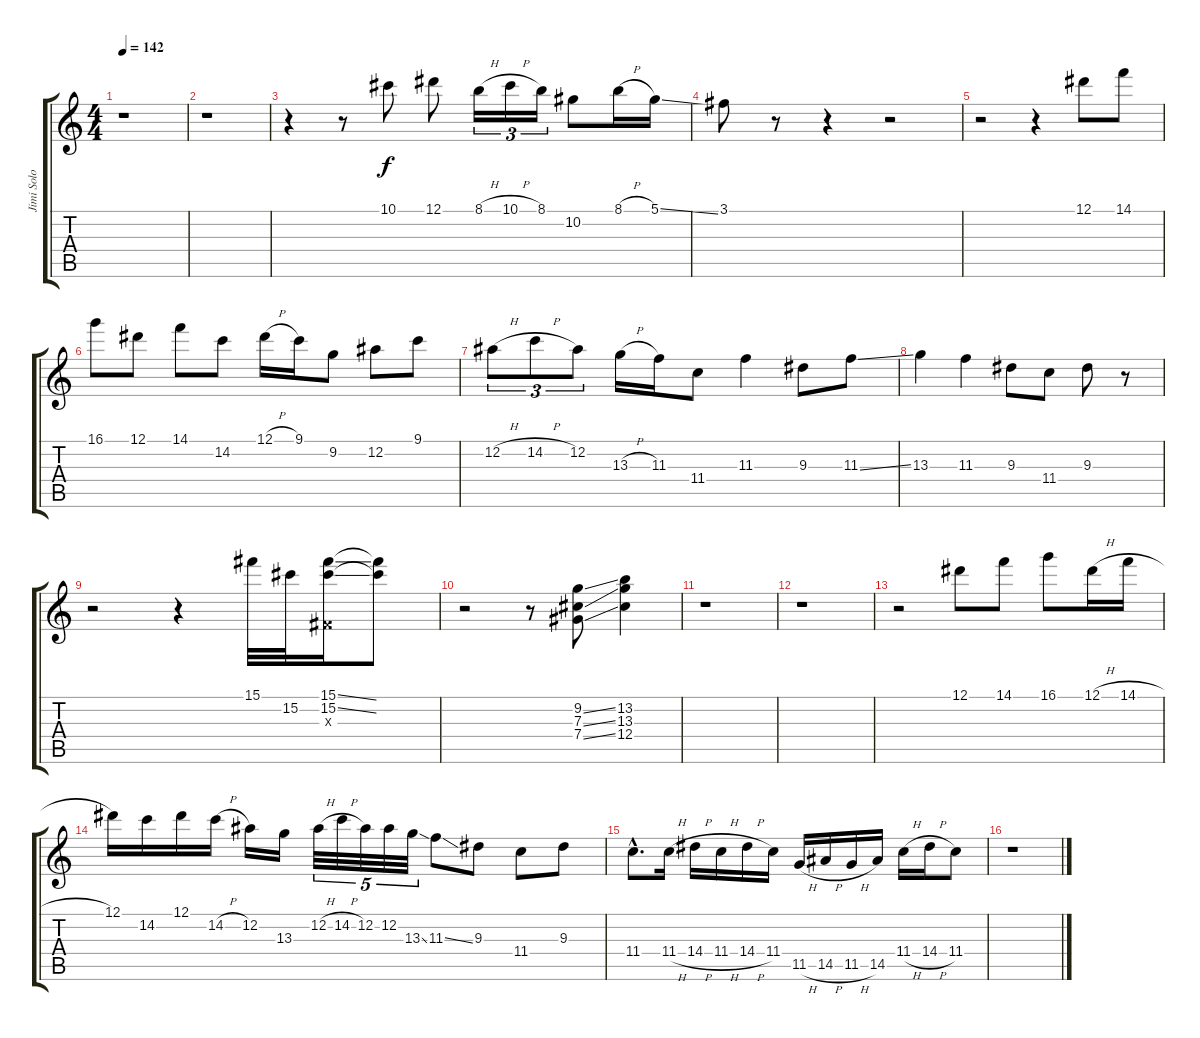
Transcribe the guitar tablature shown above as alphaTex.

\track ("Jimi Solo" "Jimi Solo") {instrument electricguitarjazz}
\staff {score tabs}
\tuning (Eb4 Bb3 Gb3 Db3 Ab2 Eb2) {hide}
\ts (4 4)
\tempo 142
\clef g2
\ks c
r.1{dy f} |
r.1 |
r.4 r.8 10.1.8 12.1.8 8.1{h}.16{tu (3 2)} 10.1{h}.16{tu (3 2)} 8.1.16{tu (3 2)} 10.2.8 8.1{h}.16 5.1{ss}.16 |
3.1.8 r.8 r.4 r.2 |
r.2 r.4 12.1.8 14.1.8 |
16.1.8 12.1.8 14.1.8 14.2.8 12.1{h}.16 9.1.16 9.2.8 12.2.8 9.1.8 |
12.2{h}.8{tu (3 2)} 14.2{h}.8{tu (3 2)} 12.2.8{tu (3 2)} 13.3{h}.16 11.3.16 11.4.8 11.3.4 9.3.8 11.3{ss}.8 |
13.3.4 11.3.4 9.3.8 11.4.8 9.3.8 r.8 |
r.2 r.4 15.1.32 15.2.32 (15.1{ss} 15.2{ss} 0.3{x}).16 (15.1{t} 15.2{t}).8 |
r.2 r.8 (9.2{ss} 7.3{ss} 7.4{ss}).8 (13.2 13.3 12.4).4 |
r.1 |
r.1 |
r.2 12.1.8 14.1.8 16.1.8 12.1{h}.16 14.1{h}.16 |
12.1.16 14.2.16 12.1.16 14.2{h}.16 12.2.16 13.3.16 12.2{h}.32{tu (5 4)} 14.2{h}.32{tu (5 4)} 12.2.32{tu (5 4)} 12.2.32{tu (5 4)} 13.3{ss}.32{tu (5 4)} 11.3{ss}.8 9.3.8 11.4.8 9.3.8 |
11.4{hac}.8{d} 11.4{h}.16 14.4{h}.16 11.4{h}.16 14.4{h}.16 11.4.16 11.5{h}.16 14.5{h}.16 11.5{h}.16 14.5.16 11.4{h}.16 14.4{h}.16 11.4.8 |
r.1
